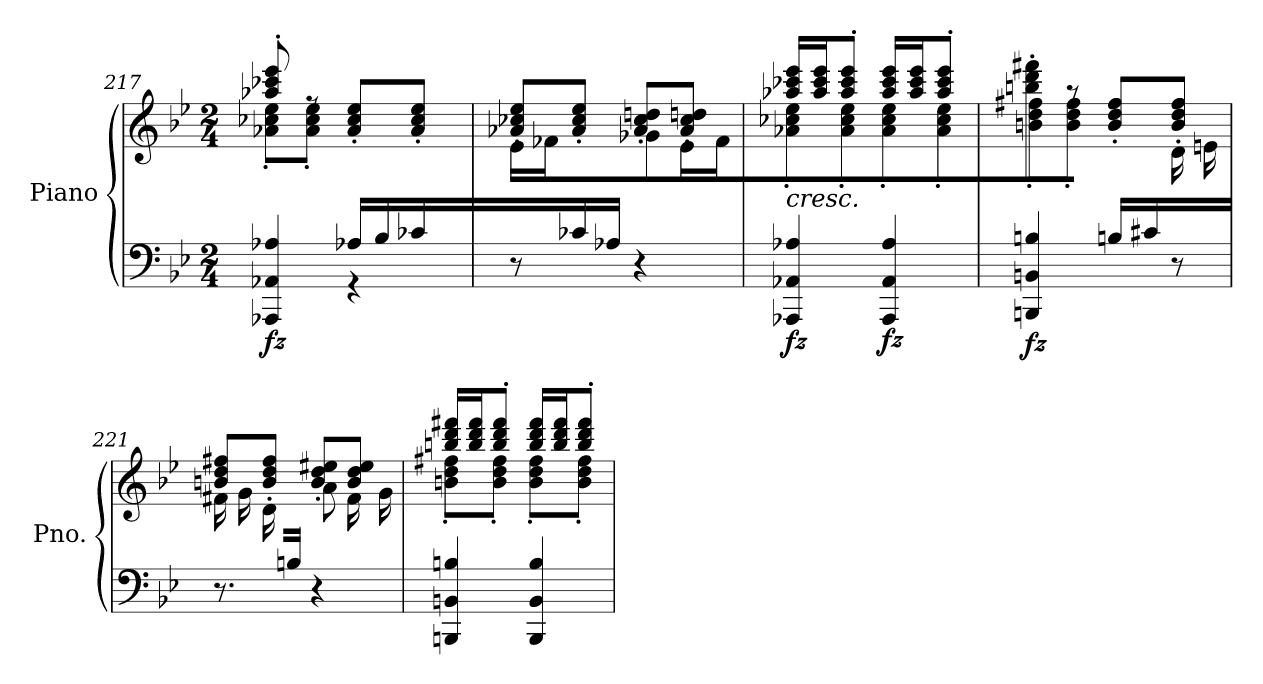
**kern	**kern	**dynam
*part1	*part1	*part1
*staff2	*staff1	*staff1/2
*I"Piano	*	*
*I'Pno.	*	*
!!LO:PB:g=z
*clefF4	*clefG2	*
*k[b-e-]	*k[b-e-]	*
*M2/4	*M2/4	*
=217	=217	=217
*^	*^	*
*	*	*	*^	*
!	!	!	!	!	!LO:DY:b=2
4ryy	4AAA-X/ 4AA-X/ 4A-X/	8aa-X/' 8ccc-X/' 8eee-/'	8a-X\' 8cc-X\' 8ee-\'L	4..ryy	fz
.	.	8rff	8a-\' 8cc-\' 8ee-\'J	.	.
16A-X/LL	4rGG	4ryy	8a-/' 8cc-/' 8ee-/'L	.	.
16B-/	.	.	.	.	.
16c-X/	.	.	8a-/' 8cc-/' 8ee-/'J	.	.
16ryy	.	.	.	16d-X\JJ	.
=218	=218	=218	=218	=218	=218
8ryy	8r	2ryy	8a-X/' 8cc-X/' 8ee-/'L	16e-\LL	.
.	.	.	.	16f-X\	.
16c-X/	8ryy	.	8a-/' 8cc-/' 8ee-/'J	8ryy	.
16A-X/JJ	.	.	.	.	.
4ryy	4r	.	8a-/' 8cc-/' 8ddn/'L	8g-X\L	.
.	.	.	8a-/' 8cc-/' 8ddn/'J	16e-\L	.
.	.	.	.	16f-\JJ	.
*v	*v	*	*	*	*
=219	=219	=219	=219	=219
!	!	!	!	!LO:HP:b
!	!	!	!	!LO:DY:n=1:b=2
*	*	*v	*v	*
4AAA-X/ 4AA-X/ 4A-X/	16aa-X/ 16ccc-X/ 16eee-/LL	8a-X\' 8cc-X\' 8ee-\'L	< fz
.	16aa-/ 16ccc-/ 16eee-/J	.	.
.	8aa-/' 8ccc-/' 8eee-/'J	8a-\' 8cc-\' 8ee-\'J	.
!	!	!	!LO:DY:n=2:b=2
4AAA-/ 4AA-/ 4A-/	16aa-/ 16ccc-/ 16eee-/LL	8a-\' 8cc-\' 8ee-\'L	fz
.	16aa-/ 16ccc-/ 16eee-/J	.	.
.	8aa-/' 8ccc-/' 8eee-/'J	8a-\' 8cc-\' 8ee-\'J	.
*	*v	*v	*
.	.	[
=220	=220	=220
*^	*^	*
*	*	*	*^	*
!	!	!	!	!	!LO:DY:b=2
4ryy	4BBBn/ 4BBn/ 4Bn/	8bbn/' 8ddd/' 8fff#X/'	8bn\' 8dd\' 8ff#X\'L	4.ryy	fz
.	.	8raa	8b\' 8dd\' 8ff#\'J	.	.
16Bn/LL	8rBByy	4ryy	8b/' 8dd/' 8ff#/'L	.	.
16c#X/	.	.	.	.	.
8ryy	8r	.	8b/' 8dd/' 8ff#/'J	16d\	.
.	.	.	.	16en\JJ	.
!!LO:LB:g=z	!!	!!
=221	=221	=221	=221	=221	=221
8.ryy	8.r	2ryy	8bn/' 8dd/' 8ff#X/'L	16f#X\LL	.
.	.	.	.	16g\	.
.	.	.	8b/' 8dd/' 8ff#/'J	16d\	.
16Bn/JJ	16ryy	.	.	16ryy	.
4ryy	4r	.	8b/' 8dd/' 8ee#X/'L	8a\L	.
.	.	.	8b/' 8dd/' 8ee#/'J	16f#\L	.
.	.	.	.	16g\JJ	.
*v	*v	*	*	*	*
*	*	*v	*v	*
=222	=222	=222	=222
4BBBn/ 4BBn/ 4Bn/	16bbn/ 16ddd/ 16fff#X/LL	8bn\' 8dd\' 8ff#X\'L	.
.	16bb/ 16ddd/ 16fff#/J	.	.
.	8bb/' 8ddd/' 8fff#/'J	8b\' 8dd\' 8ff#\'J	.
4BBB/ 4BB/ 4B/	16bb/ 16ddd/ 16fff#/LL	8b\' 8dd\' 8ff#\'L	.
.	16bb/ 16ddd/ 16fff#/J	.	.
.	8bb/' 8ddd/' 8fff#/'J	8b\' 8dd\' 8ff#\'J	.
*	*v	*v	*
=	=	=
*-	*-	*-
